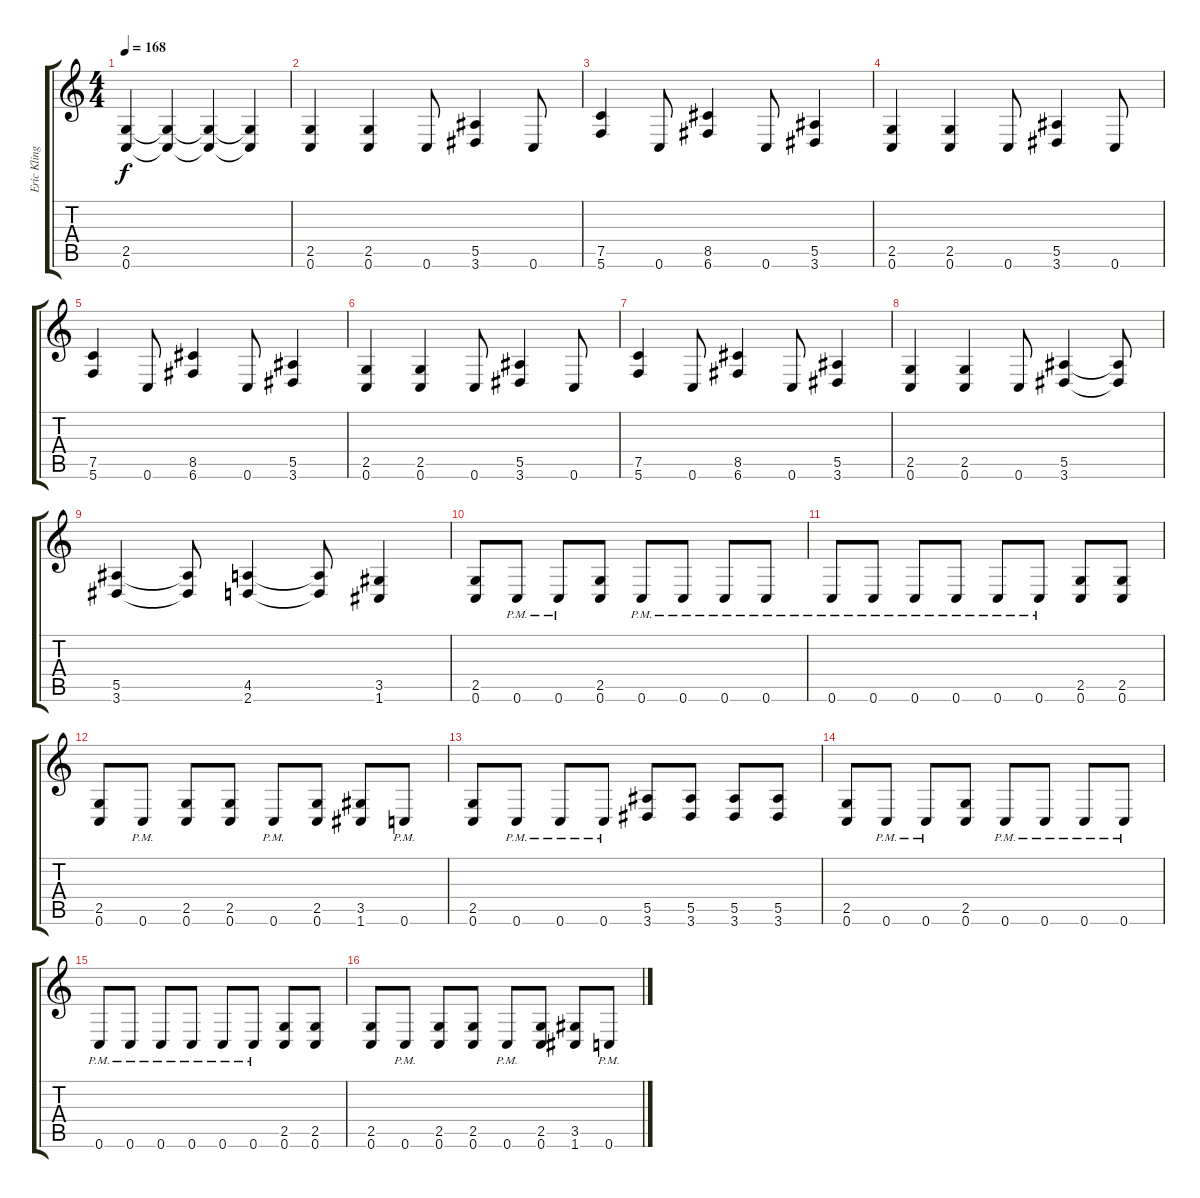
\track ("Eric Klinger" "Eric Kling") {instrument distortionguitar}
\staff {score tabs}
\tuning (C4 G3 Eb3 Bb2 F2 C2) {hide}
\ts (4 4)
\tempo 168
\clef g2
\ks c
(2.5{t} 0.6{t}).4{dy f} (2.5{t} 0.6{t}).4 (2.5{t} 0.6{t}).4 (2.5{t} 0.6{t}).4 |
(2.5 0.6).4 (2.5 0.6).4 0.6.8 (5.5 3.6).4 0.6.8 |
(7.5 5.6).4 0.6.8 (8.5 6.6).4 0.6.8 (5.5 3.6).4 |
(2.5 0.6).4 (2.5 0.6).4 0.6.8 (5.5 3.6).4 0.6.8 |
(7.5 5.6).4 0.6.8 (8.5 6.6).4 0.6.8 (5.5 3.6).4 |
(2.5 0.6).4 (2.5 0.6).4 0.6.8 (5.5 3.6).4 0.6.8 |
(7.5 5.6).4 0.6.8 (8.5 6.6).4 0.6.8 (5.5 3.6).4 |
(2.5 0.6).4 (2.5 0.6).4 0.6.8 (5.5 3.6).4 (5.5{t} 3.6{t}).8 |
(5.5 3.6).4 (5.5{t} 3.6{t}).8 (4.5 2.6).4 (4.5{t} 2.6{t}).8 (3.5 1.6).4 |
(2.5 0.6).8 0.6{pm}.8 0.6{pm}.8 (2.5 0.6).8 0.6{pm}.8 0.6{pm}.8 0.6{pm}.8 0.6{pm}.8 |
0.6{pm}.8 0.6{pm}.8 0.6{pm}.8 0.6{pm}.8 0.6{pm}.8 0.6{pm}.8 (2.5 0.6).8 (2.5 0.6).8 |
(2.5 0.6).8 0.6{pm}.8 (2.5 0.6).8 (2.5 0.6).8 0.6{pm}.8 (2.5 0.6).8 (3.5 1.6).8 0.6{pm}.8 |
(2.5 0.6).8 0.6{pm}.8 0.6{pm}.8 0.6{pm}.8 (5.5 3.6).8 (5.5 3.6).8 (5.5 3.6).8 (5.5 3.6).8 |
(2.5 0.6).8 0.6{pm}.8 0.6{pm}.8 (2.5 0.6).8 0.6{pm}.8 0.6{pm}.8 0.6{pm}.8 0.6{pm}.8 |
0.6{pm}.8 0.6{pm}.8 0.6{pm}.8 0.6{pm}.8 0.6{pm}.8 0.6{pm}.8 (2.5 0.6).8 (2.5 0.6).8 |
(2.5 0.6).8 0.6{pm}.8 (2.5 0.6).8 (2.5 0.6).8 0.6{pm}.8 (2.5 0.6).8 (3.5 1.6).8 0.6{pm}.8
